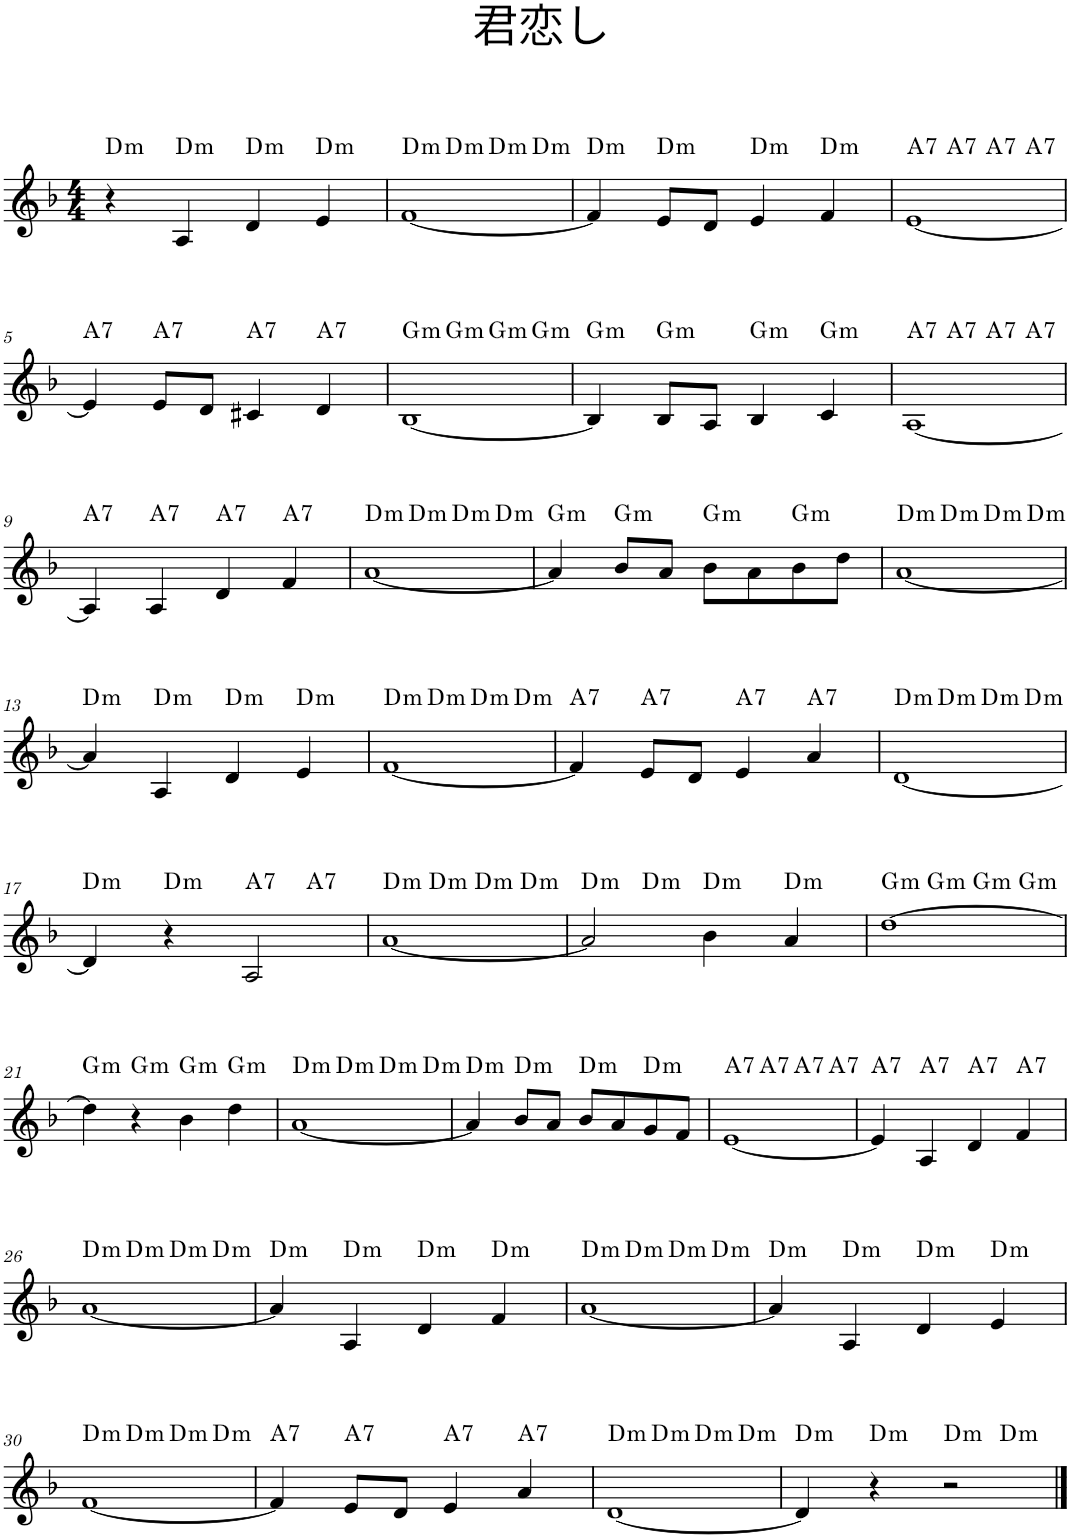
**kern	**harte
*part1	*part1
*staff1	*
*I"Piano	*
*I'Pno.	*
*clefG2	*
*k[b-]	*
*M4/4	*
=1	=1
!	!LO:H:kt=m
4r	D:min
!	!LO:H:kt=m
4A/	D:min
!	!LO:H:kt=m
4d/	D:min
!	!LO:H:kt=m
4e/	D:min
=2	=2
!	!LO:H:kt=m
*^	*
*	*^	*
*	*	*^	*
[1f	4ryy	2ryy	2.ryy	D:min
!	!	!	!	!LO:H:kt=m
.	2.ryy	.	.	D:min
!	!	!	!	!LO:H:kt=m
.	.	2ryy	.	D:min
!	!	!	!	!LO:H:kt=m
.	.	.	4ryy	D:min
=3	=3	=3	=3	=3
!	!	!	!	!LO:H:kt=m
*v	*v	*v	*v	*
4f/]	D:min
!	!LO:H:kt=m
8e/L	D:min
8d/J	.
!	!LO:H:kt=m
4e/	D:min
!	!LO:H:kt=m
4f/	D:min
=4	=4
!	!LO:H:kt=7
*^	*
*	*^	*
*	*	*^	*
[1e	4ryy	2ryy	2.ryy	A:7
!	!	!	!	!LO:H:kt=7
.	2.ryy	.	.	A:7
!	!	!	!	!LO:H:kt=7
.	.	2ryy	.	A:7
!	!	!	!	!LO:H:kt=7
.	.	.	4ryy	A:7
!!LO:LB:g=z	!!	!!	!!
=5	=5	=5	=5	=5
!	!	!	!	!LO:H:kt=7
*v	*v	*v	*v	*
4e/]	A:7
!	!LO:H:kt=7
8e/L	A:7
8d/J	.
!	!LO:H:kt=7
4c#X/	A:7
!	!LO:H:kt=7
4d/	A:7
=6	=6
!	!LO:H:kt=m
*^	*
*	*^	*
*	*	*^	*
[<1B-	4ryy	2ryy	2.ryy	G:min
!	!	!	!	!LO:H:kt=m
.	2.ryy	.	.	G:min
!	!	!	!	!LO:H:kt=m
.	.	2ryy	.	G:min
!	!	!	!	!LO:H:kt=m
.	.	.	4ryy	G:min
=7	=7	=7	=7	=7
!	!	!	!	!LO:H:kt=m
*v	*v	*v	*v	*
4B-/]	G:min
!	!LO:H:kt=m
8B-/L	G:min
8A/J	.
!	!LO:H:kt=m
4B-/	G:min
!	!LO:H:kt=m
4c/	G:min
=8	=8
!	!LO:H:kt=7
*^	*
*	*^	*
*	*	*^	*
[1A	4ryy	2ryy	2.ryy	A:7
!	!	!	!	!LO:H:kt=7
.	2.ryy	.	.	A:7
!	!	!	!	!LO:H:kt=7
.	.	2ryy	.	A:7
!	!	!	!	!LO:H:kt=7
.	.	.	4ryy	A:7
!!LO:LB:g=z	!!	!!	!!
=9	=9	=9	=9	=9
!	!	!	!	!LO:H:kt=7
*v	*v	*v	*v	*
4A/]	A:7
!	!LO:H:kt=7
4A/	A:7
!	!LO:H:kt=7
4d/	A:7
!	!LO:H:kt=7
4f/	A:7
=10	=10
!	!LO:H:kt=m
*^	*
*	*^	*
*	*	*^	*
[1a	4ryy	2ryy	2.ryy	D:min
!	!	!	!	!LO:H:kt=m
.	2.ryy	.	.	D:min
!	!	!	!	!LO:H:kt=m
.	.	2ryy	.	D:min
!	!	!	!	!LO:H:kt=m
.	.	.	4ryy	D:min
=11	=11	=11	=11	=11
!	!	!	!	!LO:H:kt=m
*v	*v	*v	*v	*
4a/]	G:min
!	!LO:H:kt=m
8b-/L	G:min
8a/J	.
!	!LO:H:kt=m
8b-\L	G:min
8a\	.
!	!LO:H:kt=m
8b-\	G:min
8dd\J	.
=12	=12
!	!LO:H:kt=m
*^	*
*	*^	*
*	*	*^	*
[1a	4ryy	2ryy	2.ryy	D:min
!	!	!	!	!LO:H:kt=m
.	2.ryy	.	.	D:min
!	!	!	!	!LO:H:kt=m
.	.	2ryy	.	D:min
!	!	!	!	!LO:H:kt=m
.	.	.	4ryy	D:min
!!LO:LB:g=z	!!	!!	!!
=13	=13	=13	=13	=13
!	!	!	!	!LO:H:kt=m
*v	*v	*v	*v	*
4a/]	D:min
!	!LO:H:kt=m
4A/	D:min
!	!LO:H:kt=m
4d/	D:min
!	!LO:H:kt=m
4e/	D:min
=14	=14
!	!LO:H:kt=m
*^	*
*	*^	*
*	*	*^	*
[1f	4ryy	2ryy	2.ryy	D:min
!	!	!	!	!LO:H:kt=m
.	2.ryy	.	.	D:min
!	!	!	!	!LO:H:kt=m
.	.	2ryy	.	D:min
!	!	!	!	!LO:H:kt=m
.	.	.	4ryy	D:min
=15	=15	=15	=15	=15
!	!	!	!	!LO:H:kt=7
*v	*v	*v	*v	*
4f/]	A:7
!	!LO:H:kt=7
8e/L	A:7
8d/J	.
!	!LO:H:kt=7
4e/	A:7
!	!LO:H:kt=7
4a/	A:7
=16	=16
!	!LO:H:kt=m
*^	*
*	*^	*
*	*	*^	*
[1d	4ryy	2ryy	2.ryy	D:min
!	!	!	!	!LO:H:kt=m
.	2.ryy	.	.	D:min
!	!	!	!	!LO:H:kt=m
.	.	2ryy	.	D:min
!	!	!	!	!LO:H:kt=m
.	.	.	4ryy	D:min
!!LO:LB:g=z	!!	!!	!!
=17	=17	=17	=17	=17
!	!	!	!	!LO:H:kt=m
*	*v	*v	*v	*
4d/]	2.ryy	D:min
!	!	!LO:H:kt=m
4r	.	D:min
!	!	!LO:H:kt=7
2A/	.	A:7
!	!	!LO:H:kt=7
.	4ryy	A:7
=18	=18	=18
!	!	!LO:H:kt=m
*^	*^	*
[1a	4ryy	2ryy	2.ryy	D:min
!	!	!	!	!LO:H:kt=m
.	2.ryy	.	.	D:min
!	!	!	!	!LO:H:kt=m
.	.	2ryy	.	D:min
!	!	!	!	!LO:H:kt=m
.	.	.	4ryy	D:min
=19	=19	=19	=19	=19
!	!	!	!	!LO:H:kt=m
*	*v	*v	*v	*
2a/]	4ryy	D:min
!	!	!LO:H:kt=m
.	2.ryy	D:min
!	!	!LO:H:kt=m
4b-\	.	D:min
!	!	!LO:H:kt=m
4a/	.	D:min
=20	=20	=20
!	!	!LO:H:kt=m
*^	*^	*
[1dd	4ryy	2ryy	2.ryy	G:min
!	!	!	!	!LO:H:kt=m
.	2.ryy	.	.	G:min
!	!	!	!	!LO:H:kt=m
.	.	2ryy	.	G:min
!	!	!	!	!LO:H:kt=m
.	.	.	4ryy	G:min
!!LO:LB:g=z	!!	!!	!!
=21	=21	=21	=21	=21
!	!	!	!	!LO:H:kt=m
*v	*v	*v	*v	*
4dd\]	G:min
!	!LO:H:kt=m
4r	G:min
!	!LO:H:kt=m
4b-\	G:min
!	!LO:H:kt=m
4dd\	G:min
=22	=22
!	!LO:H:kt=m
*^	*
*	*^	*
*	*	*^	*
[<1a	4ryy	2ryy	2.ryy	D:min
!	!	!	!	!LO:H:kt=m
.	2.ryy	.	.	D:min
!	!	!	!	!LO:H:kt=m
.	.	2ryy	.	D:min
!	!	!	!	!LO:H:kt=m
.	.	.	4ryy	D:min
=23	=23	=23	=23	=23
!	!	!	!	!LO:H:kt=m
*v	*v	*v	*v	*
4a/]	D:min
!	!LO:H:kt=m
8b-/L	D:min
8a/J	.
!	!LO:H:kt=m
8b-/L	D:min
8a/	.
!	!LO:H:kt=m
8g/	D:min
8f/J	.
=24	=24
!	!LO:H:kt=7
*^	*
*	*^	*
*	*	*^	*
[<1e	4ryy	2ryy	2.ryy	A:7
!	!	!	!	!LO:H:kt=7
.	2.ryy	.	.	A:7
!	!	!	!	!LO:H:kt=7
.	.	2ryy	.	A:7
!	!	!	!	!LO:H:kt=7
.	.	.	4ryy	A:7
=25	=25	=25	=25	=25
!	!	!	!	!LO:H:kt=7
*v	*v	*v	*v	*
4e/]	A:7
!	!LO:H:kt=7
4A/	A:7
!	!LO:H:kt=7
4d/	A:7
!	!LO:H:kt=7
4f/	A:7
!!LO:LB:g=z
=26	=26
!	!LO:H:kt=m
*^	*
*	*^	*
*	*	*^	*
[1a	4ryy	2ryy	2.ryy	D:min
!	!	!	!	!LO:H:kt=m
.	2.ryy	.	.	D:min
!	!	!	!	!LO:H:kt=m
.	.	2ryy	.	D:min
!	!	!	!	!LO:H:kt=m
.	.	.	4ryy	D:min
=27	=27	=27	=27	=27
!	!	!	!	!LO:H:kt=m
*v	*v	*v	*v	*
4a/]	D:min
!	!LO:H:kt=m
4A/	D:min
!	!LO:H:kt=m
4d/	D:min
!	!LO:H:kt=m
4f/	D:min
=28	=28
!	!LO:H:kt=m
*^	*
*	*^	*
*	*	*^	*
[1a	4ryy	2ryy	2.ryy	D:min
!	!	!	!	!LO:H:kt=m
.	2.ryy	.	.	D:min
!	!	!	!	!LO:H:kt=m
.	.	2ryy	.	D:min
!	!	!	!	!LO:H:kt=m
.	.	.	4ryy	D:min
=29	=29	=29	=29	=29
!	!	!	!	!LO:H:kt=m
*v	*v	*v	*v	*
4a/]	D:min
!	!LO:H:kt=m
4A/	D:min
!	!LO:H:kt=m
4d/	D:min
!	!LO:H:kt=m
4e/	D:min
!!LO:LB:g=z
=30	=30
!	!LO:H:kt=m
*^	*
*	*^	*
*	*	*^	*
[<1f	4ryy	2ryy	2.ryy	D:min
!	!	!	!	!LO:H:kt=m
.	2.ryy	.	.	D:min
!	!	!	!	!LO:H:kt=m
.	.	2ryy	.	D:min
!	!	!	!	!LO:H:kt=m
.	.	.	4ryy	D:min
=31	=31	=31	=31	=31
!	!	!	!	!LO:H:kt=7
*v	*v	*v	*v	*
4f/]	A:7
!	!LO:H:kt=7
8e/L	A:7
8d/J	.
!	!LO:H:kt=7
4e/	A:7
!	!LO:H:kt=7
4a/	A:7
=32	=32
!	!LO:H:kt=m
*^	*
*	*^	*
*	*	*^	*
[<1d	4ryy	2ryy	2.ryy	D:min
!	!	!	!	!LO:H:kt=m
.	2.ryy	.	.	D:min
!	!	!	!	!LO:H:kt=m
.	.	2ryy	.	D:min
!	!	!	!	!LO:H:kt=m
.	.	.	4ryy	D:min
=33	=33	=33	=33	=33
!	!	!	!	!LO:H:kt=m
*	*v	*v	*v	*
4d/]	2.ryy	D:min
!	!	!LO:H:kt=m
4r	.	D:min
!	!	!LO:H:kt=m
2r	.	D:min
!	!	!LO:H:kt=m
.	4ryy	D:min
*v	*v	*
==	==
*-	*-
